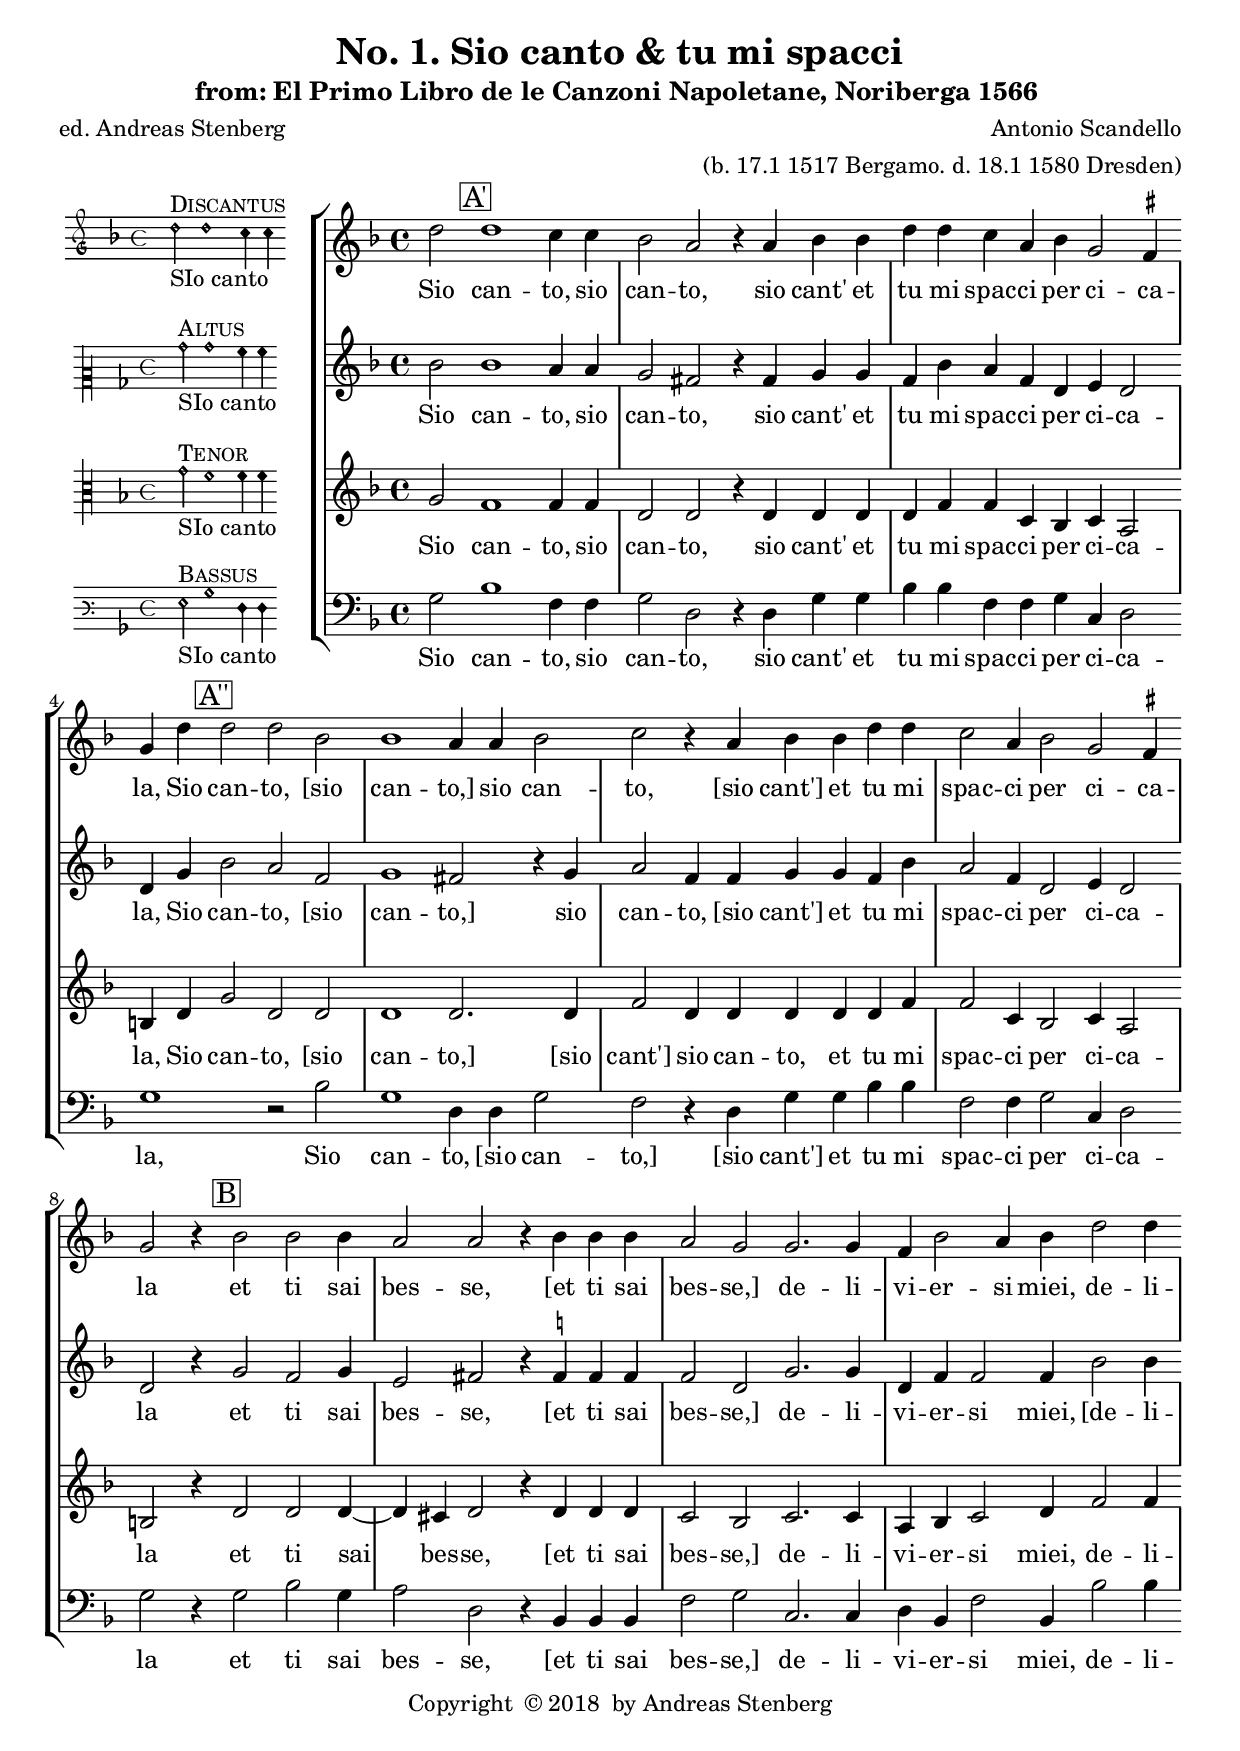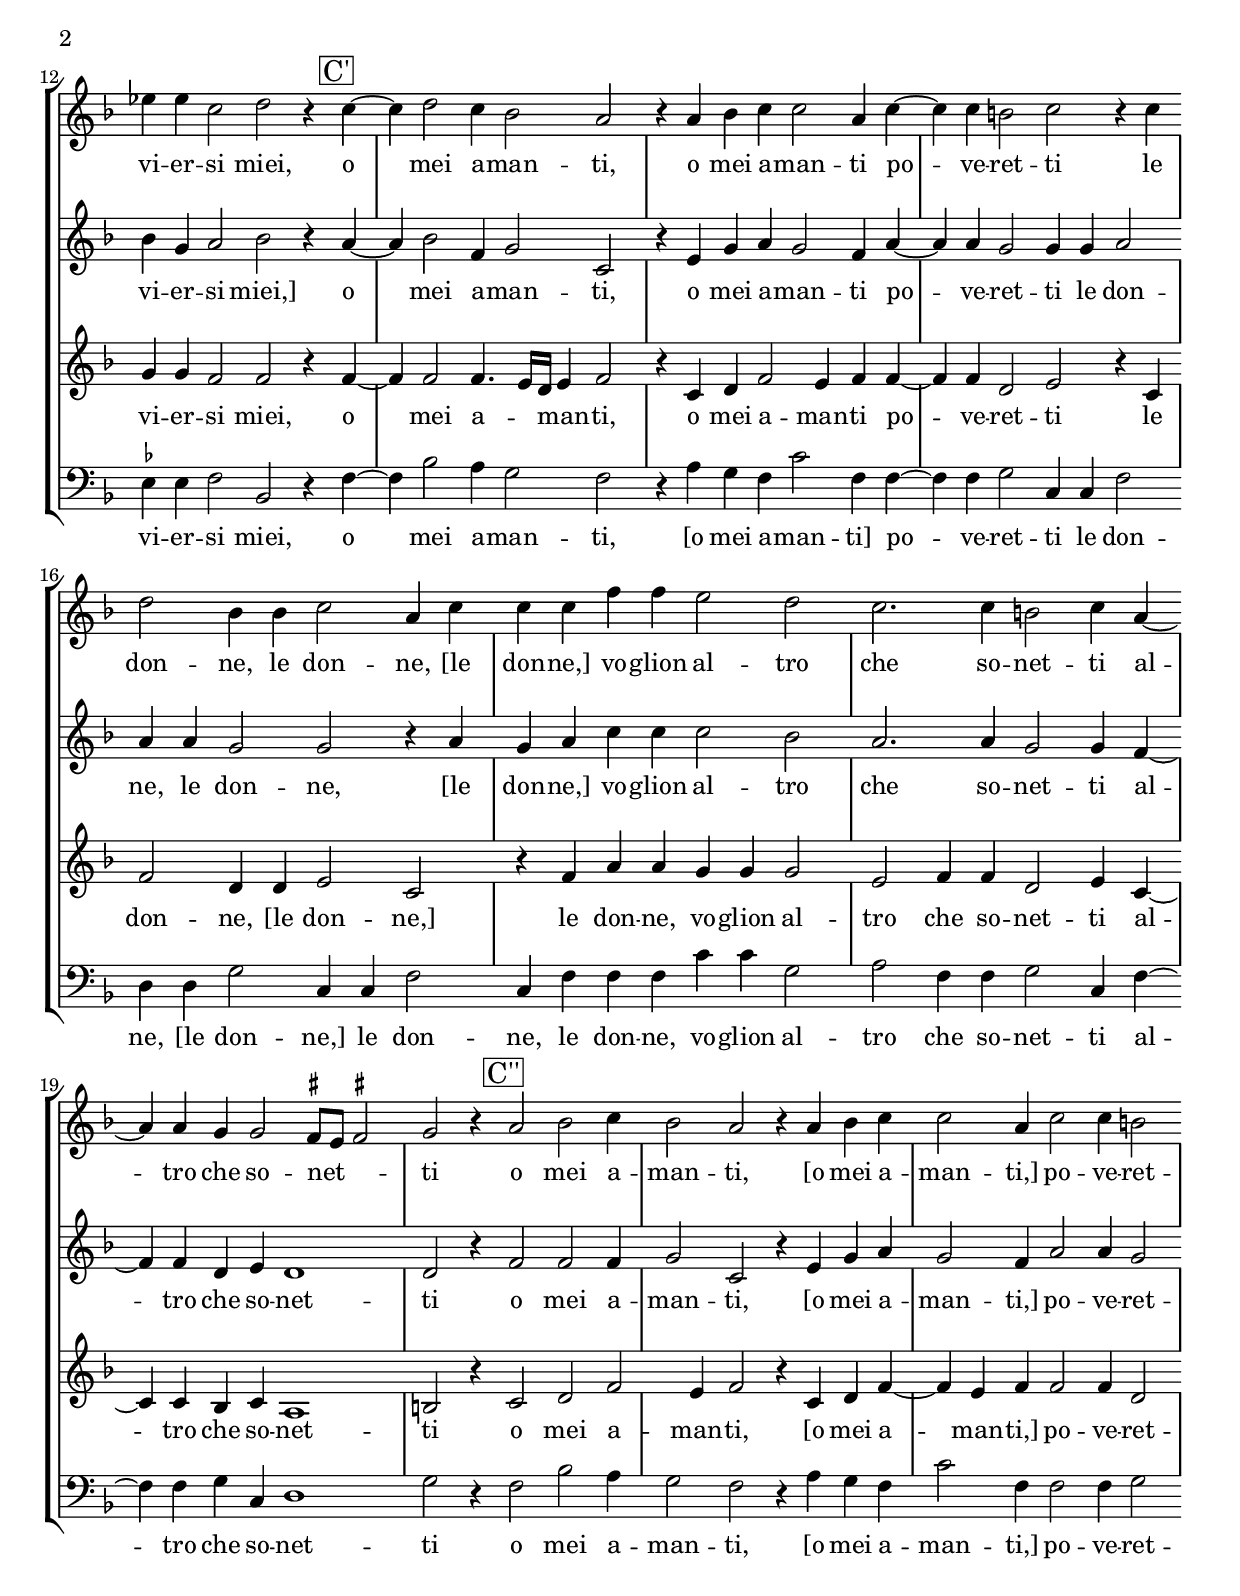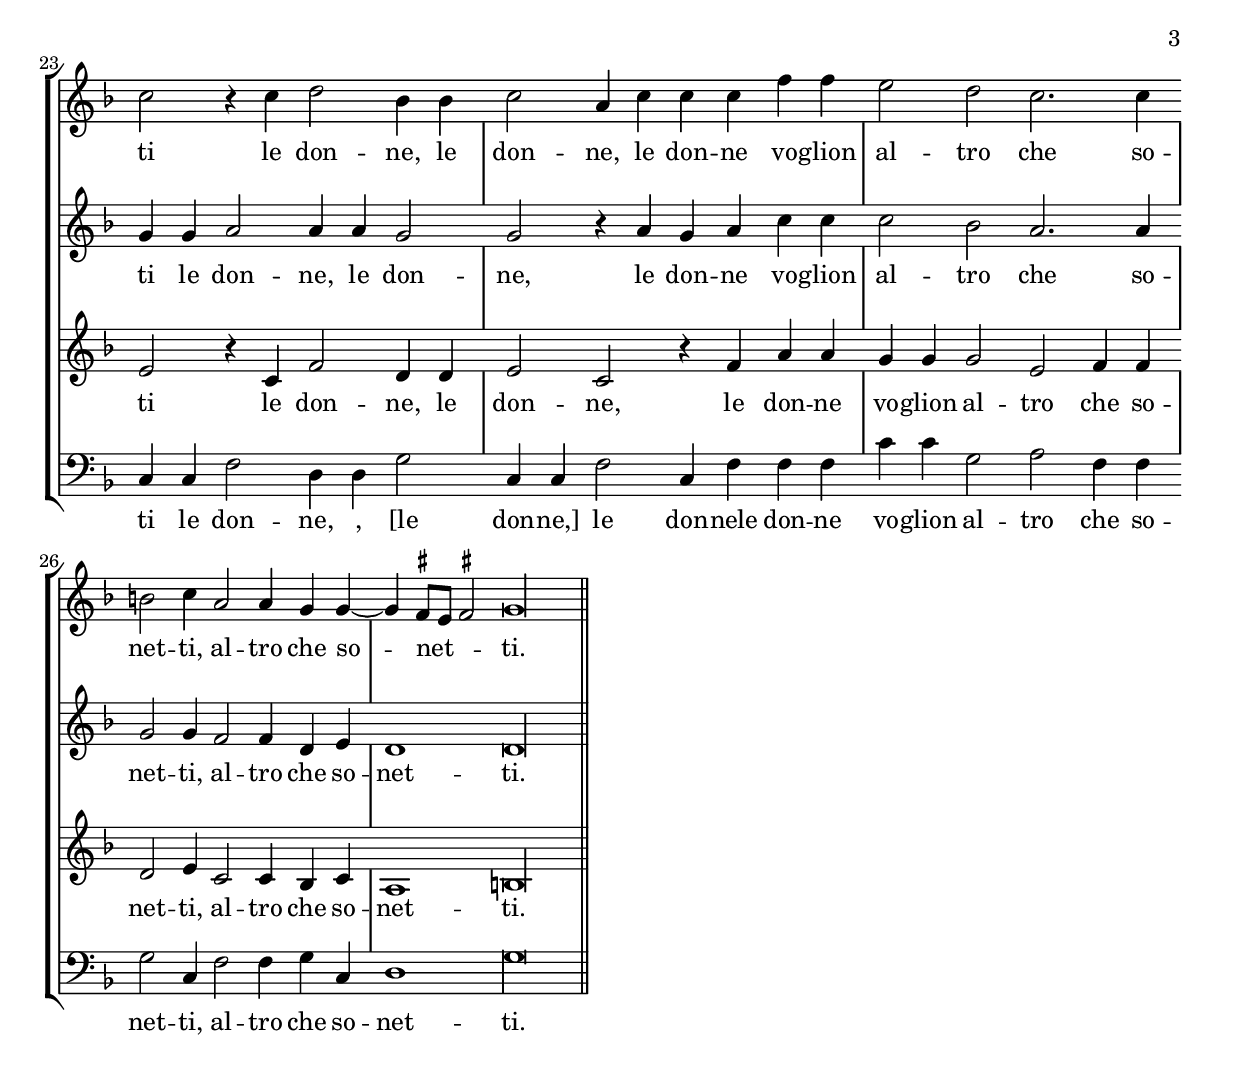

%%%%%%%%%%%%%%%%%%%%%%%%%%%%%%%%%%%%%%%%%%%%%%%%%%%%%%%%%%%%%%%%%%%
% This is a template based on the usual four part choir templater %
% where the voices have common lyrics at the the start but split  %
% to separate lyrics after a while.				  %
% This template is modyfied by AS from the one in the lilypond    %
% documentation.						  %
% This template is to be used for instance for fairly simple      %
% settings where the stanzas are set homophonicaly but twhere the %
% Chorus contains polyphony that require separate underlay for    %
% the different voices.						  %
%%%%%%%%%%%%%%%%%%%%%%%%%%%%%%%%%%%%%%%%%%%%%%%%%%%%%%%%%%%%%%%%%%%
\version "2.18.0"
\include "deutsch.ly"
ficta = \once \set suggestAccidentals =##t
\header {
  title = \markup {
    \center-column {
      "No. 1. Sio canto & tu mi spacci"
%      "Wann er zu nacht"
%      \vspace #0.5
    }
  }
  subtitle = "from: El Primo Libro de le Canzoni Napoletane, Noriberga 1566 "
  composer =  "Antonio Scandello"
  arranger = "(b. 17.1 1517 Bergamo. d. 18.1 1580 Dresden)"
  poet = "ed. Andreas Stenberg"
  meter =""
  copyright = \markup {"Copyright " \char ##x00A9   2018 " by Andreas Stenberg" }
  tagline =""
}
global = {
  \key f \major
}

sopMusic = \relative c'' {

  \set Score.tempoHideNote = ##t
  \tempo 2 = 86
  \time 4/4
  \set Timing.measureLength = #(ly:make-moment 4/2)
  \override Staff.BarLine.transparent = ##t
 d2\mark \markup { \box A' } d1 c4 c4
 b2 a2 r4 a4 b4 b4
 d4 d4 c4 a4 b4 g2 \ficta fis4
 g4 d'4\mark \markup { \box A'' } d2 d2 b2
 b1 a4 a4 b2					%% end of first line in orig
 c2 r4 a4 b4 b4 d4 d4
 c2 a4 b2 g2 \ficta fis4
 g2 r4\mark \markup { \box B } b2 b2 b4
 a2 a2 r4 b4 b4 b4
 a2 g2 g2. g4
 f4 b2 a4
 b4 d2 d4					%% end of second line
 es4 es4 c2 d2 r4\mark \markup { \box C' } c4~
 c4 d2 c4 b2 a2
 r4 a4 b4 c4 c2 a4 c4~
 c4 c4 h2
 c2 r4 c4 d2 b4 b4
 c2 a4 c4 c4 c4 f4 f4
 e2 d2 						%% end of third line
 c2. c4
 h2 c4 a4~
 a4 a4 g4 g2 \ficta fis8\melisma e8 \ficta fis!2\melismaEnd
 g2 r4\mark \markup { \box C'' } a2 b2 c4
 b2 a2 r4 a4 b4 c4
 c2 a4 c2 c4 h2
 c2 r4 c4					%5 end of fourth line
 d2 b4 b4
 c2 a4 c4 c4 c4 f4 f4
 e2 d2 c2. c4
 h2 c4 a2 a4 g4 g4~
 g4 \ficta fis8\melisma e8 \ficta fis!2\melismaEnd
 \cadenzaOn
 g\longa
 \revert Staff.BarLine.transparent
  \bar "||"
}
sopWords = \lyricmode {
  Sio can  -- to, sio can -- to,
  sio cant' et tu mi spac -- ci per ci -- ca -- la,
  Sio can -- to, [sio can -- to,]
  sio can -- to, [sio cant']
  et tu mi spac -- ci per ci -- ca -- la
  et ti sai bes -- se,
  [et ti sai bes -- se,]
  de -- li --  vi -- er -- si miei,
  de --  li -- vi -- er -- si miei,
  o mei a -- man -- ti,
  o mei a -- man -- ti po -- ve -- ret -- ti
  le don -- ne, le don -- ne, [le don -- ne,]
  vo -- glion
  al -- tro che so -- net -- ti al -- tro  che so -- net -- ti
  o mei a -- man -- ti,
  [o mei a -- man -- ti,] po -- ve -- ret -- ti
  le don -- ne, le don -- ne, le don -- ne vo -- glion
  al -- tro che so -- net -- ti,
  al -- tro che so -- net -- ti.
}
altoMusic = \relative c' {
  \override Staff.BarLine.transparent = ##t
  b'2 b1 a4 a4
  g2 fis2 r4 fis4 g4 g4
  f4 b4 a4 f4 d4 e4 d2
  d4 g4 b2 a2 f2
  g1					%% end of first line in orig.
  fis2 r4 g4
  a2 f4 f4 g4 g4 f4 b4
  a2 f4 d2 e4 d2
  d2 r4 g2 f2 g4
  e2 fis2 r4 \ficta  f4 f4 f4
  f2 d2 g2. g4			%% end of second line
  d4 f4 f2 f4 b2 b4
  b4 g4 a2 b2 r4 a4~
  a4 b2 f4 g2 c,2
  r4 e4 g4 a4 g2 f4 a4~
  a4 a4 g2 g4 g4 a2
  a4 a4 g2				%% end of third line
  g2 r4 a4
  g4 a4 c4 c4 c2 b2
  a2. a4 g2 g4 f4~
  f4 f4 d4 e4 d1
  d2 r4 f2 f2 f4
  g2 c,2 r4 e4 g4 a4			%% end of fourth line
  g2 f4 a2 a4 g2
  g4 g4 a2 a4 a4 g2
  g2 r4 a4 g4 a4 c4 c4
  c2 b2 a2. a4
  g2 g4 f2 f4 d4 e4
  d1
  \cadenzaOn
  d\longa
  \revert Staff.BarLine.transparent
}
altoWords = \lyricmode {
  Sio can  -- to, sio can -- to,
  sio cant' et tu mi spac -- ci per ci -- ca -- la,
  Sio can -- to, [sio can -- to,]
  sio can -- to, [sio cant']
  et tu mi spac -- ci per ci -- ca -- la
  et ti sai bes -- se,
  [et ti sai bes -- se,]
  de -- li -- vi -- er -- si miei,
  [de -- li -- vi -- er -- si miei,]
  o mei a -- man -- ti,
  o mei a -- man -- ti po -- ve -- ret -- ti
  le don -- ne, le don -- ne, [le don -- ne,]
  vo -- glion
  al -- tro che so -- net -- ti al -- tro  che so -- net -- ti
  o mei a -- man -- ti,
  [o mei a -- man -- ti,] po -- ve -- ret -- ti
  le don -- ne, le don -- ne, le don -- ne vo -- glion
  al -- tro che so -- net -- ti,
  al -- tro che so -- net -- ti.
}
tenorMusic = \relative c' {
  \clef "G"
  \override Staff.BarLine.transparent = ##t
   g'2 f1 f4 f4
   d2 d2 r4 d4 d4 d 4
   d4 f4 f4 c4 b4 c4 a2
   h4 d4 g2 d2 d2
   d1 d2. d4					%% end of first line in orig.
   f2 d4 d4 d4 d4 d4 f4
   f2 c4 b2 c4 a2
   h2 r4 d2 d2 d4~
   d4 cis4 d2 r4 d4 d4 d4
   c2 b2 c2. c4
   a4 b4 c2					%% end of second line
   d4 f2 f4
   g4 g4 f2 f2 r4  f4~
   f4 f2 f4.\melisma e16 d16\melismaEnd e4
   f2 r4 c4 d4 f2 e4 f4 f4~
   f4 f4 d2  e2 r4 c4
   f2 d4 d4 e2 c2				%% end of third line
   r4 f4 a4 a4 g4 g4 g2
   e2 f4 f4 d2 e4 c4~
   c4 c4
   b4 c4 a1 h2
   r4 c2 d2 f2 e4
   f2 r4 c4 d4 f4~
   f4 e4 f4 f2 f4 d2				%5 end of fourth line
   e2 r4 c4 f2 d4 d4
   e2 c2 r4 f4 a4 a4
   g4 g4 g2 e2 f4 f4
   d2 e4 c2 c4 b4 c4
   a1
   \cadenzaOn
   h\longa
 \revert Staff.BarLine.transparent
}
tenorWords = \lyricmode {
  Sio can  -- to, sio can -- to,
  sio cant' et tu mi spac -- ci per ci -- ca -- la,
  Sio can -- to, [sio can -- to,]
  [sio cant'] sio can -- to,
  et tu mi spac -- ci per ci -- ca -- la
  et ti sai bes -- se,
  [et ti sai bes -- se,]
  de -- li -- vi -- er -- si miei,
  de -- li -- vi -- er -- si miei,
  o mei a -- man -- ti,
  o mei a -- man -- ti po -- ve -- ret -- ti
  le don -- ne, [le don -- ne,] le don -- ne,
  vo -- glion
  al -- tro che so -- net -- ti al -- tro  che so -- net -- ti
  o mei a -- man -- ti,
  [o mei a -- man -- ti,] po -- ve -- ret -- ti
  le don -- ne, le don -- ne, le don -- ne vo -- glion
  al -- tro che so -- net -- ti,
  al -- tro che so -- net -- ti.
}
bassMusic = \relative c {
  \override Staff.BarLine.transparent = ##t
  g'2 b1 f4 f4
  g2 d2 r4 d4 g4 g4
  b4 b4 f4 f4 g4 c,4 d2
  g1 r2 b2
  g1 d4 d4 g2						%% end of first line in orig.
  f2 r4 d4 g4 g4 b4 b4
  f2 f4 g2 c,4 d2
  g2 r4 g2 b2 g4
  a2 d,2 r4 b4 b4 b4
  f'2 g2 c,2. c4
  d4 b4 f'2 b,4 b'2 b4					%% end of second line
  \ficta es,4 es4 f2 b,2 r4 f'4~
  f4 b2 a4 g2 f2
  r4 a4 g4 f4 c'2 f,4 f4~
  f4 f4 g2 c,4 c4 f2
  d4 d4 g2 c,4 c4 f2
  c4 f4 f4 f4 						%% end of third line
  c'4 c4 g2
  a2 f4 f4 g2 c,4 f4~
  f4 f4 g4 c,4 d1
  g2 r4 f2 b2 a4
  g2 f2 r4 a4 g4 f4
  c'2 f,4 f2 f4 g2
  c,4 c4 f2						%% end of fourth line
  d4 d4 g2
  c,4 c4 f2 c4 f4 f4 f4
  c'4 c4 g2 a2 f4 f4
  g2 c,4 f2 f4 g4 c,4
  d1
  \cadenzaOn
  g\longa
  \revert Staff.BarLine.transparent
}
bassWords = \lyricmode {
  Sio can  -- to, sio can -- to,
  sio cant' et tu mi spac -- ci per ci -- ca -- la,
  Sio can -- to, [sio can -- to,]
  [sio cant']
  et tu mi spac -- ci per ci -- ca -- la
  et ti sai bes -- se,
  [et ti sai bes -- se,]
  de -- li -- vi -- er -- si miei,
  de -- li -- vi -- er -- si miei,
  o mei a -- man -- ti,
  [o mei a -- man -- ti] po -- ve -- ret -- ti
  le don -- ne,  [le don -- ne,] le don -- ne,
  le don -- ne, vo -- glion
  al -- tro che so -- net -- ti al -- tro  che so -- net -- ti
  o mei a -- man -- ti,
  [o mei a -- man -- ti,] po -- ve -- ret -- ti
  le don -- ne, , [le don -- ne,]
  le don -- nele don -- ne vo -- glion
  al -- tro che so -- net -- ti,
  al -- tro che so -- net -- ti.
}
incipitDiscantus = \markup {
  \score {
    {
      %      \set Staff.instrumentName = #"Tenor "
      \override NoteHead.style = #'neomensural
      \override Rest.style = #'neomensural
      \override Staff.TimeSignature.style = #'mensural
      \cadenzaOn
      \clef "petrucci-g"
      \key f \major
      \time 4/4

      d''2 ^\markup { \smallCaps"Discantus"} _"SIo canto"
      d''1 c''4 c''4
    }
    \layout {
      \context {
        \Voice
        \remove "Ligature_bracket_engraver"
        \consists "Mensural_ligature_engraver"
      }
      line-width = 4.5\cm
    }
  }
}


incipitAltus = \markup {
  \score {
    {
      %      \set Staff.instrumentName = #"Tenor "
      \override NoteHead.style = #'neomensural
      \override Rest.style = #'neomensural
      \override Staff.TimeSignature.style = #'mensural
      \cadenzaOn
      \clef "petrucci-c2"
      \key f \major
      \time 4/4
      b'2^\markup \smallCaps"Altus"_"SIo canto"
      b'1 a'4 a'4
    }
    \layout {
      \context {
        \Voice
        \remove "Ligature_bracket_engraver"
        \consists "Mensural_ligature_engraver"
      }
      line-width = 4.5\cm
    }
  }
}


incipitTenor = \markup {
  \score {
    {
      %      \set Staff.instrumentName = #"Tenor "
      \override NoteHead.style = #'neomensural
      \override Rest.style = #'neomensural
      \override Staff.TimeSignature.style = #'mensural
      \cadenzaOn
      \clef "petrucci-c3"
      \key f \major
      \time 4/4
      g'2^\markup \smallCaps"Tenor" _"SIo canto"
      f'1 f'4 f'4
    }
    \layout {
      \context {
        \Voice
        \remove "Ligature_bracket_engraver"
        \consists "Mensural_ligature_engraver"
      }
      line-width = 5.0\cm
    }
  }
}
#(append! supported-clefs '(("mensural-f3" . ("clefs.mensural.f" 0 0))))

incipitBassus = \markup {
  \score {
    {
      %      \set Staff.instrumentName = #"Tenor "
      \override NoteHead.style = #'neomensural
      \override Rest.style = #'neomensural
      \override Staff.TimeSignature.style = #'mensural
      \cadenzaOn
      \clef "mensural-f3"
      \key f \major
      \time 4/4
      g2^\markup \smallCaps"Bassus"_"SIo canto"
      b1 f4 f4
    }
    \layout {
      \context {
        \Voice
        \remove "Ligature_bracket_engraver"
        \consists "Mensural_ligature_engraver"
      }
      line-width = 4.5\cm
    }
  }
}


\score {
  <<
    \new StaffGroup \with {
      \override VerticalAxisGroup.staff-staff-spacing = #'((basic-distance . 12))
    } <<
      \new Staff = treble <<
        \set Staff.instrumentName = \incipitDiscantus
        \new Voice = "sopranos" {
          \set  Staff.midiInstrument ="choir aahs"
          %	\voiceOne
          << \global \sopMusic >>
        }
      >>
      \new Lyrics = sopranos { s1 }

      \new Staff = "medius" <<
        \set Staff.instrumentName = \incipitAltus

        \new Voice = "altos" {
          %	\voiceTwo
          \set  Staff.midiInstrument ="choir aahs"
          << \global \altoMusic >>
        }
      >>

      \new Lyrics = "altos" { s1 }
      \new Staff = tenors <<
        \set Staff.instrumentName = \incipitTenor

        \clef "treble"
        \new Voice = "tenors" {
          \set  Staff.midiInstrument ="choir aahs"
          %	\voiceOne
          << \global \tenorMusic >>
        }
      >>
      \new Lyrics = "tenors" { s1 }

      \new Staff ="basses" {
        \set Staff.instrumentName = \incipitBassus

        \new Voice = "basses" {
          \set  Staff.midiInstrument ="choir aahs"
          \clef "bass"
          %	\voiceTwo
          << \global \bassMusic >>
        }
      }
    >>
    \new Lyrics = basses { s1 }

    \context Lyrics = sopranos \lyricsto sopranos \sopWords
    \context Lyrics = altos \lyricsto altos \altoWords
    \context Lyrics = tenors \lyricsto tenors \tenorWords
    \context Lyrics = basses \lyricsto basses \bassWords
  >>
  \layout {
    \context {
      \Score
      % no bars in staves
      %      \override BarLine.transparent = ##t

    }
    % the next three instructions keep the lyrics between the bar lines
    \context {
      \Lyrics
      \consists "Bar_engraver"
      \override BarLine.transparent = ##t
    }
    \context {
      \StaffGroup
      \consists "Separating_line_group_engraver"
    }
    \context {
      \Voice
      % no slurs
      \override Slur.transparent = ##t
      % Comment in the below "\remove" command to allow line
      % breaking also at those barlines where a note overlaps
      % into the next bar.  The command is commented out in this
      % short example score, but especially for large scores, you
      % will typically yield better line breaking and thus improve
      % overall spacing if you comment in the following command.
      %\remove "Forbid_line_break_engraver"
    }
    indent = 4.5\cm
  }

}
\score {
  <<
    \new StaffGroup <<
      \new Staff = treble <<
        \set Staff.instrumentName = \incipitDiscantus
        \new Voice = "sopranos" {
          \set  Staff.midiInstrument ="choir aahs"
          %	\voiceOne
          << \global \sopMusic >>
        }
      >>
      \new Lyrics = sopranos { s1 }

      \new Staff = "medius" <<
        \set Staff.instrumentName = \incipitAltus

        \new Voice = "altos" {
          %	\voiceTwo
          \set  Staff.midiInstrument ="choir aahs"
          << \global \altoMusic >>
        }
      >>

      \new Lyrics = "altos" { s1 }
      \new Staff = tenors <<
        \set Staff.instrumentName = \incipitTenor

        \clef "treble"
        \new Voice = "tenors" {
          \set  Staff.midiInstrument ="choir aahs"
          %	\voiceOne
          << \global \tenorMusic >>
        }
      >>
      \new Lyrics = "tenors" { s1 }

      \new Staff ="basses" {
        \set Staff.instrumentName = \incipitBassus

        \new Voice = "basses" {
          \set  Staff.midiInstrument ="choir aahs"
          \clef "G_8"
          %	\voiceTwo
          << \global \bassMusic >>
        }
      }
    >>
    \new Lyrics = basses { s1 }

    \context Lyrics = sopranos \lyricsto sopranos \sopWords
    \context Lyrics = altos \lyricsto altos \altoWords
    \context Lyrics = tenors \lyricsto tenors \tenorWords
    \context Lyrics = basses \lyricsto basses \bassWords
  >>
  \midi {}
}
\paper {
  ragged-bottom = ##t
  ragged-last-bottom = ##t
  ragged-last = ##t
}

%{
convert-ly.py (GNU LilyPond) 2.18.2  convert-ly.py: Processing `'...
Applying conversion: 2.15.7, 2.15.9, 2.15.10, 2.15.16, 2.15.17,
2.15.18, 2.15.19, 2.15.20, 2.15.25, 2.15.32, 2.15.39, 2.15.40,
2.15.42, 2.15.43, 2.16.0, 2.17.0, 2.17.4, 2.17.5, 2.17.6, 2.17.11,
2.17.14, 2.17.15, 2.17.18, 2.17.19, 2.17.20, 2.17.25, 2.17.27,
2.17.29, 2.17.97, 2.18.0
%}
